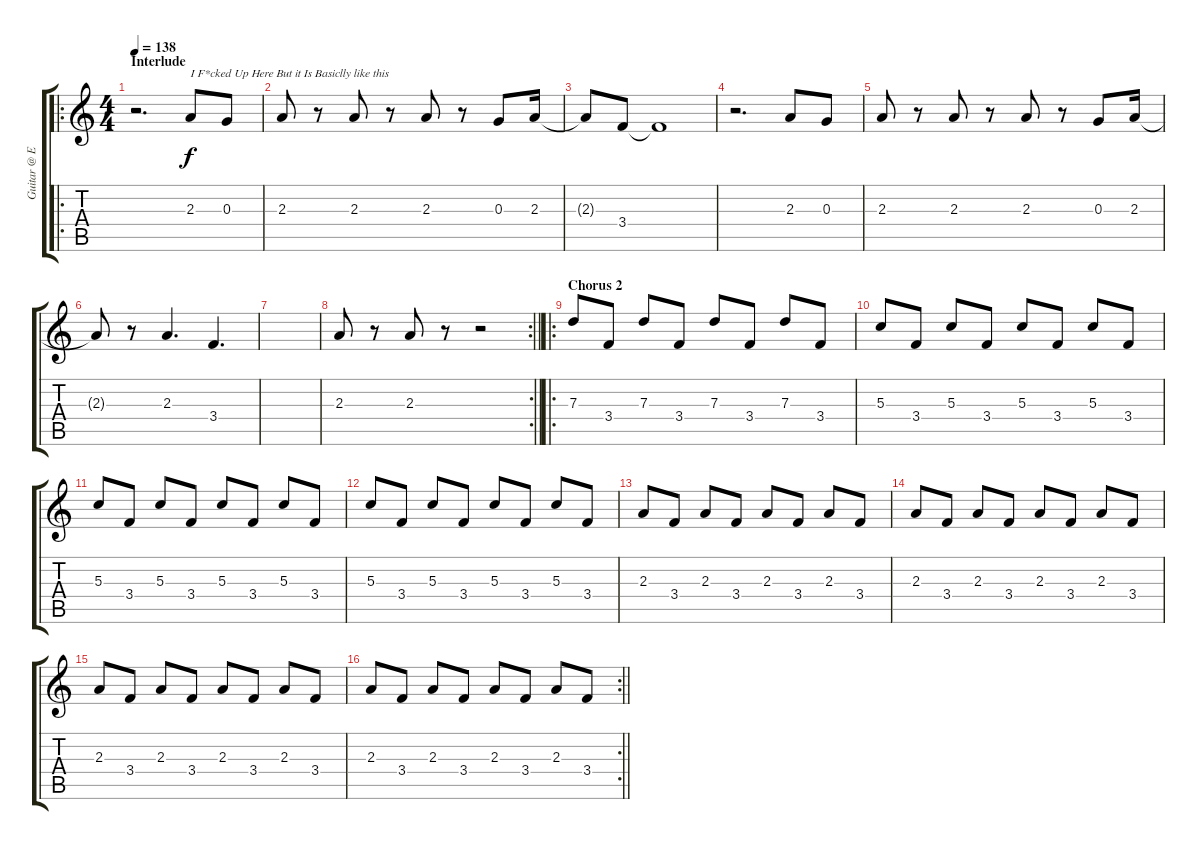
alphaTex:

\track ("Guitar @ End" "Guitar @ E") {instrument electricguitarclean}
\staff {score tabs}
\tuning (E4 B3 G3 D3 A2 E2) {hide}
\ro
\ts (4 4)
\section ("" "Interlude")
\tempo 138
\clef g2
\ks c
r.2{d dy f} 2.3.8{txt "I F*cked Up Here But it Is Basiclly like this" volume 16 instrument electricguitarjazz} 0.3.8{volume 14} |
2.3.8 r.8 2.3.8 r.8 2.3.8 r.8 0.3.8 2.3.16 |
2.3{t}.8 3.4{t}.8 3.4{t}.1 |
r.2{d} 2.3.8{volume 16 balance 8 instrument electricguitarjazz} 0.3.8{volume 14} |
2.3.8 r.8 2.3.8 r.8 2.3.8 r.8 0.3.8 2.3.16 |
2.3{t}.8 r.8 2.3.4{d} 3.4.4{d} |
|
\rc 2
\barLineRight lightlight
2.3.8 r.8 2.3.8 r.8 r.2 |
\ro
\section ("" "Chorus 2")
7.3.8{volume 8 balance 8 instrument electricguitarclean} 3.4.8 7.3.8 3.4.8 7.3.8 3.4.8 7.3.8 3.4.8 |
5.3.8 3.4.8 5.3.8 3.4.8 5.3.8 3.4.8 5.3.8 3.4.8 |
5.3.8 3.4.8 5.3.8 3.4.8 5.3.8 3.4.8 5.3.8 3.4.8 |
5.3.8 3.4.8 5.3.8 3.4.8 5.3.8 3.4.8 5.3.8 3.4.8 |
2.3.8 3.4.8 2.3.8 3.4.8 2.3.8 3.4.8 2.3.8 3.4.8 |
2.3.8 3.4.8 2.3.8 3.4.8 2.3.8 3.4.8 2.3.8 3.4.8 |
2.3.8 3.4.8 2.3.8 3.4.8 2.3.8 3.4.8 2.3.8 3.4.8 |
\rc 2
\barLineRight lightlight
2.3.8 3.4.8 2.3.8 3.4.8 2.3.8 3.4.8 2.3.8 3.4.8
